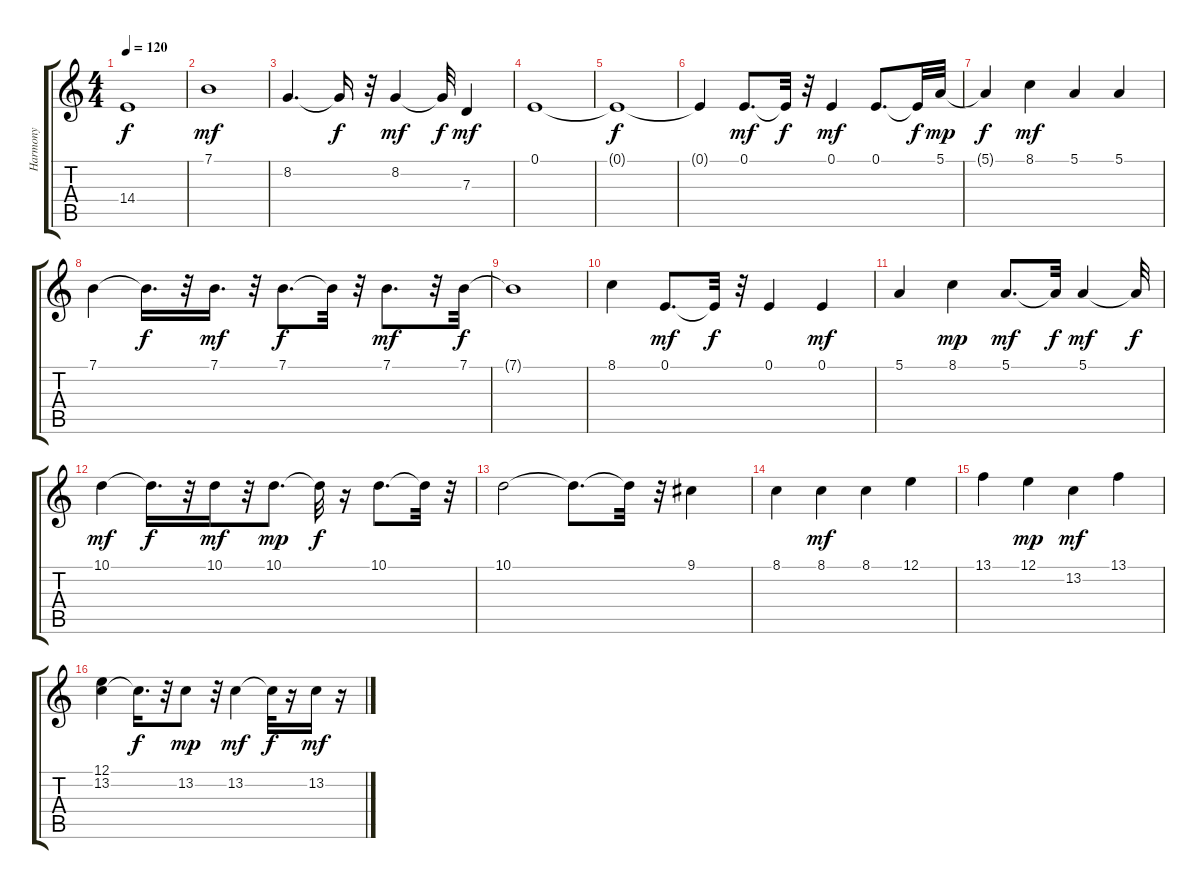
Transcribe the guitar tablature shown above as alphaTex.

\track ("Harmony" "Harmony") {instrument englishhorn}
\staff {score tabs}
\tuning (E4 B3 G3 D3 A2 E2) {hide}
\ts (4 4)
\tempo 120
\clef g2
\ks c
14.4{t}.1{dy f} |
7.1.1{dy mf} |
8.2.4{d} 8.2{t}.16{dy f} r.32 8.2.4{dy mf} 8.2{t}.32{dy f} 7.3.4{dy mf} |
0.1.1 |
0.1{t}.1{dy f} |
0.1{t}.4 0.1.8{d dy mf} 0.1{t}.32{dy f} r.32 0.1.4{dy mf} 0.1.8{d} 0.1{t}.32{dy f} 5.1.32{dy mp} |
5.1{t}.4{dy f} 8.1.4{dy mf} 5.1.4 5.1.4 |
7.1.4 7.1{t}.16{d dy f} r.32 7.1.16{d dy mf} r.32 7.1.8{d dy f} 7.1{t}.32 r.32 7.1.8{d dy mf} r.32 7.1.32{dy f} |
7.1{t}.1 |
8.1.4 0.1.8{d dy mf} 0.1{t}.32{dy f} r.32 0.1.4 0.1.4{dy mf} |
5.1.4 8.1.4{dy mp} 5.1.8{d dy mf} 5.1{t}.32{dy f} 5.1.4{dy mf} 5.1{t}.32{dy f} |
10.1.4{dy mf} 10.1{t}.16{d dy f} r.32 10.1.16{dy mf} r.32 10.1.8{d dy mp} 10.1{t}.32{dy f} r.16 10.1.8{d} 10.1{t}.32 r.32 |
10.1.2 10.1{t}.8{d} 10.1{t}.32 r.32 9.1.4 |
8.1.4 8.1.4{dy mf} 8.1.4 12.1.4 |
13.1.4 12.1.4{dy mp} 13.2.4{dy mf} 13.1.4 |
(12.1 13.2).4 13.2{t}.16{d dy f} r.32 13.2.8{dy mp} r.32 13.2.4{dy mf} 13.2{t}.32{dy f} r.16 13.2.16{dy mf} r.16
